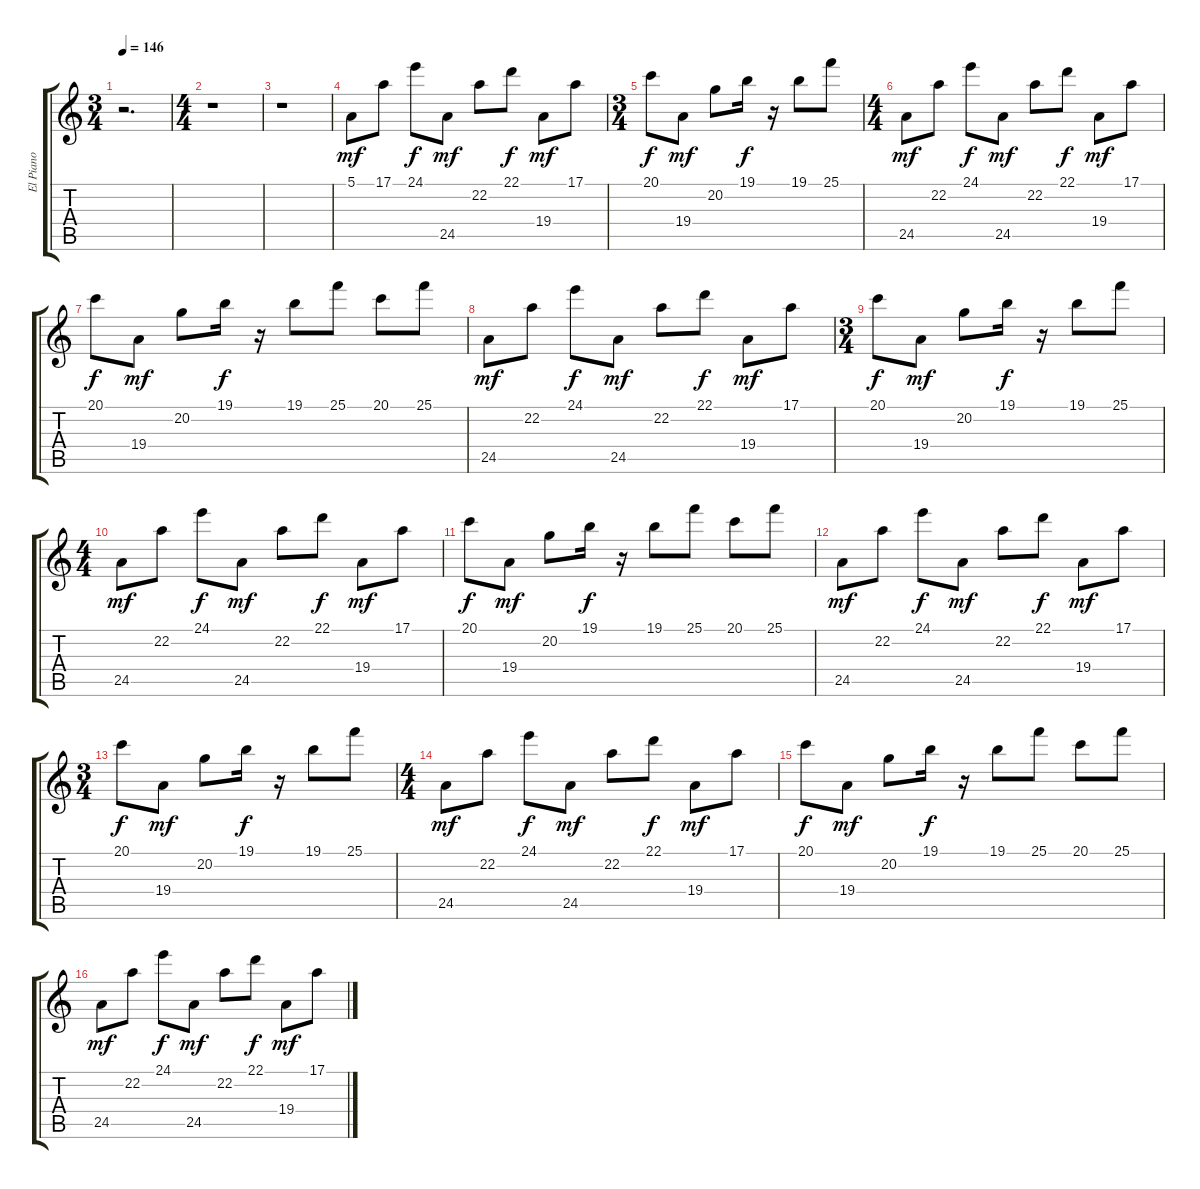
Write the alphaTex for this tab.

\track ("El Piano" "El Piano") {instrument electricpiano2}
\staff {score tabs}
\tuning (E4 B3 G3 D3 A2 E2) {hide}
\ts (3 4)
\tempo 146
\clef g2
\ks c
r.2{d dy f} |
\ts (4 4)
r.1 |
r.1 |
5.1.8{dy mf} 17.1.8 24.1.8{dy f} 24.5.8{dy mf} 22.2.8 22.1.8{dy f} 19.4.8{dy mf} 17.1.8 |
\ts (3 4)
20.1.8{dy f} 19.4.8{dy mf} 20.2.8 19.1.16{dy f} r.16 19.1.8 25.1.8 |
\ts (4 4)
24.5.8{dy mf} 22.2.8 24.1.8{dy f} 24.5.8{dy mf} 22.2.8 22.1.8{dy f} 19.4.8{dy mf} 17.1.8 |
20.1.8{dy f} 19.4.8{dy mf} 20.2.8 19.1.16{dy f} r.16 19.1.8 25.1.8 20.1.8 25.1.8 |
24.5.8{dy mf} 22.2.8 24.1.8{dy f} 24.5.8{dy mf} 22.2.8 22.1.8{dy f} 19.4.8{dy mf} 17.1.8 |
\ts (3 4)
20.1.8{dy f} 19.4.8{dy mf} 20.2.8 19.1.16{dy f} r.16 19.1.8 25.1.8 |
\ts (4 4)
24.5.8{dy mf} 22.2.8 24.1.8{dy f} 24.5.8{dy mf} 22.2.8 22.1.8{dy f} 19.4.8{dy mf} 17.1.8 |
20.1.8{dy f} 19.4.8{dy mf} 20.2.8 19.1.16{dy f} r.16 19.1.8 25.1.8 20.1.8 25.1.8 |
24.5.8{dy mf} 22.2.8 24.1.8{dy f} 24.5.8{dy mf} 22.2.8 22.1.8{dy f} 19.4.8{dy mf} 17.1.8 |
\ts (3 4)
20.1.8{dy f} 19.4.8{dy mf} 20.2.8 19.1.16{dy f} r.16 19.1.8 25.1.8 |
\ts (4 4)
24.5.8{dy mf} 22.2.8 24.1.8{dy f} 24.5.8{dy mf} 22.2.8 22.1.8{dy f} 19.4.8{dy mf} 17.1.8 |
20.1.8{dy f} 19.4.8{dy mf} 20.2.8 19.1.16{dy f} r.16 19.1.8 25.1.8 20.1.8 25.1.8 |
24.5.8{dy mf} 22.2.8 24.1.8{dy f} 24.5.8{dy mf} 22.2.8 22.1.8{dy f} 19.4.8{dy mf} 17.1.8
